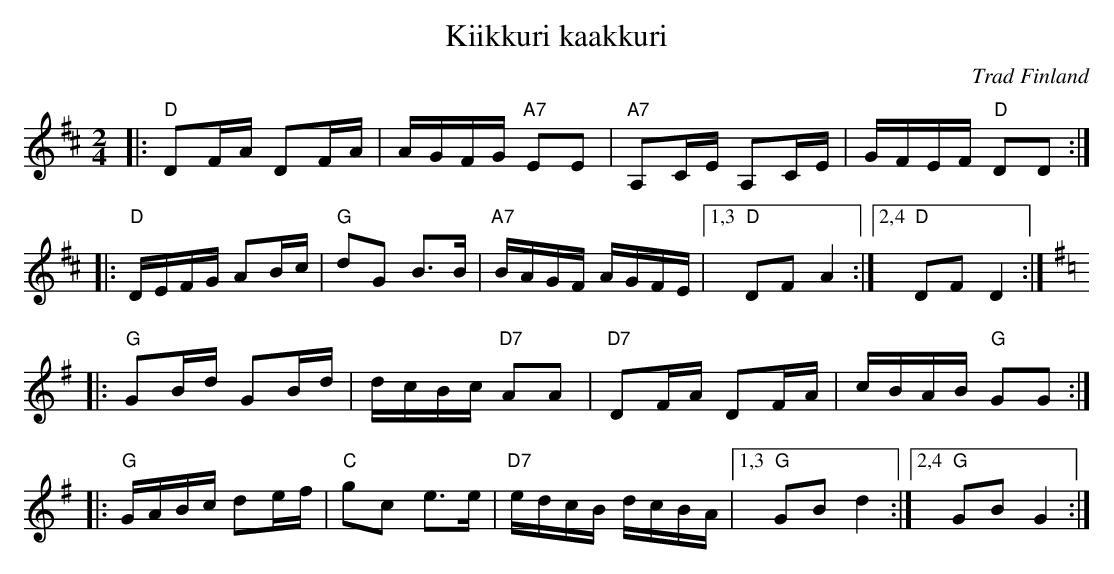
X:1
T: Kiikkuri kaakkuri
O: Trad Finland
M: 2/4
L: 1/16
K: D
|: "D"D2FA D2FA | AGFG "A7"E2E2 | "A7"A,2CE A,2CE | GFEF "D"D2D2 :|
|: "D"DEFG A2Bc | "G"d2G2 B3B | "A7"BAGF AGFE |1,3 "D"D2F2 A4 :|2,4 "D"D2F2 D4 :|
K: G
|: "G"G2Bd G2Bd | dcBc "D7"A2A2 | "D7"D2FA D2FA | cBAB "G"G2G2 :|
|: "G"GABc d2ef | "C"g2c2 e3e | "D7"edcB dcBA |1,3 "G"G2B2 d4 :|2,4 "G"G2B2 G4 :|
